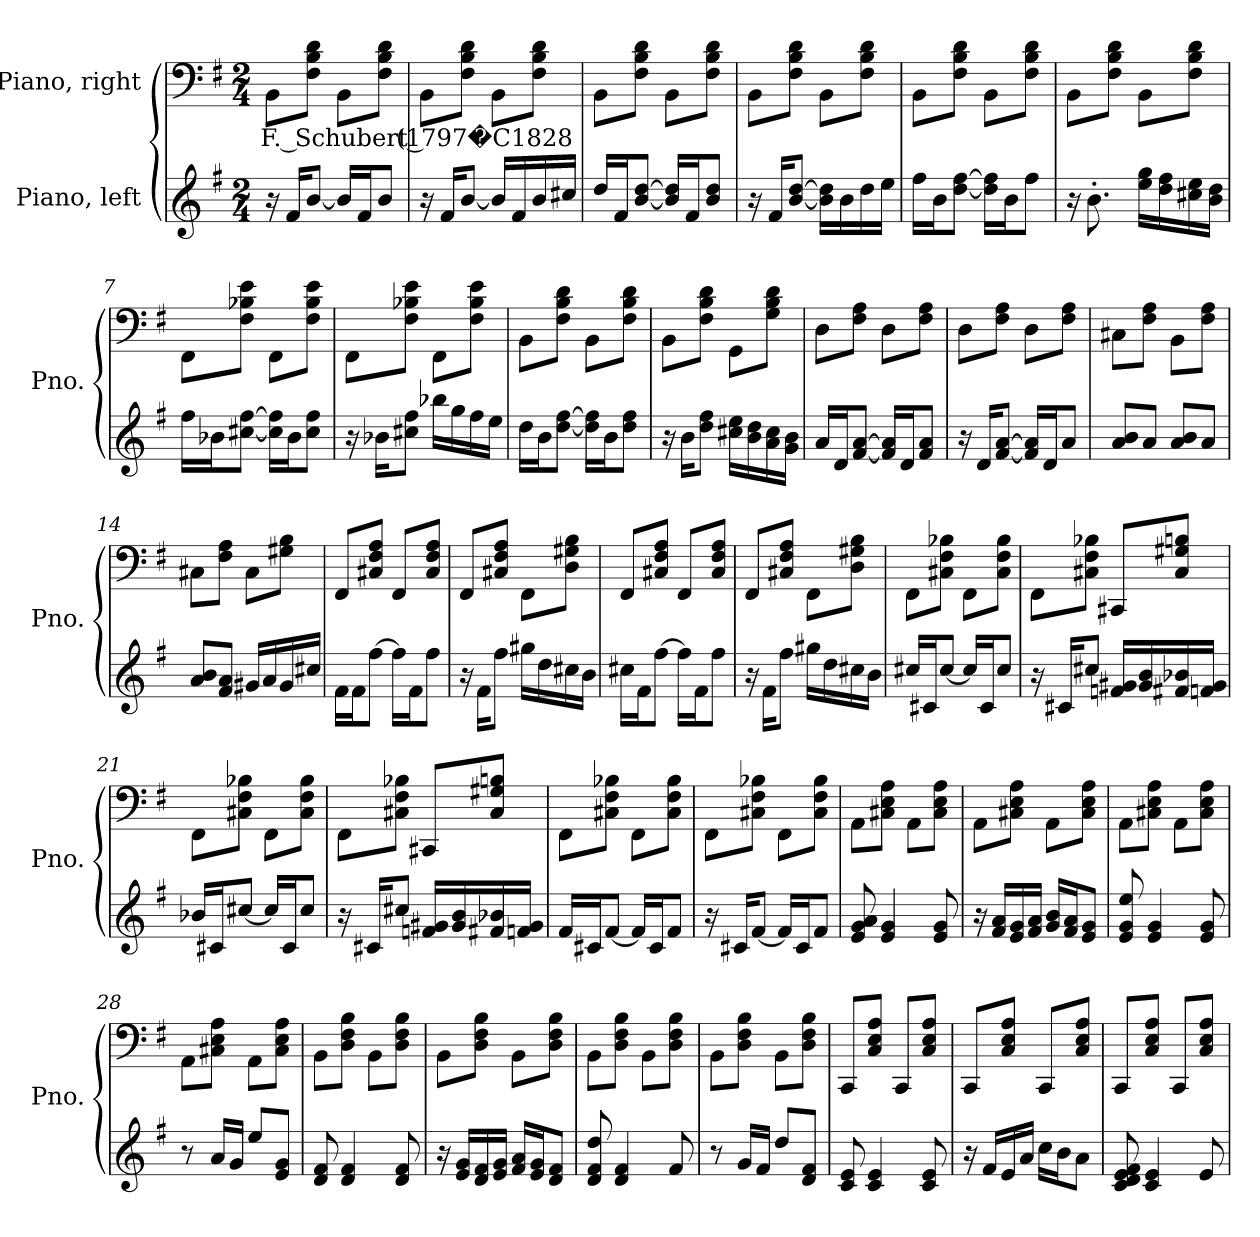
**kern	**kern	**text
*part2	*part1	*part1
*staff2	*staff1	*staff1
*I"Piano, left	*I"Piano, right	*
*I'Pno.	*I'Pno.	*
*clefG2	*clefF4	*
*k[f#]	*k[f#]	*
*M2/4	*M2/4	*
*MM76	*MM76	*
=1	=1	=1
!	!	!LO:LY:b
16r	8BB\L	F. Schubert (1797�C1828
16f#/KL	.	.
[8b/J	8F#\ 8B\ 8d\J	.
16b/LL]	8BB\L	.
16f#/J	.	.
8b/J	8F#\ 8B\ 8d\J	.
=2	=2	=2
16r	8BB\L	.
16f#/KL	.	.
[8b/J	8F#\ 8B\ 8d\J	.
16b/LL]	8BB\L	.
16f#/	.	.
16b/	8F#\ 8B\ 8d\J	.
16cc#X/JJ	.	.
=3	=3	=3
16dd/LL	8BB\L	.
16f#/J	.	.
[8b/ [8dd/J	8F#\ 8B\ 8d\J	.
16b/] 16dd/]LL	8BB\L	.
16f#/J	.	.
8b/ 8dd/J	8F#\ 8B\ 8d\J	.
!!LO:LB:g=z
=4	=4	=4
16r	8BB\L	.
16f#/KL	.	.
[8b/ [8dd/J	8F#\ 8B\ 8d\J	.
16b\] 16dd\]LL	8BB\L	.
16b\	.	.
16dd\	8F#\ 8B\ 8d\J	.
16ee\JJ	.	.
=5	=5	=5
16ff#\LL	8BB\L	.
16b\J	.	.
[8dd\ [8ff#\J	8F#\ 8B\ 8d\J	.
16dd\] 16ff#\]LL	8BB\L	.
16b\J	.	.
8ff#\J	8F#\ 8B\ 8d\J	.
=6	=6	=6
16r	8BB\L	.
8.b'\	.	.
.	8F#\ 8B\ 8d\J	.
16ee\ 16gg\LL	8BB\L	.
16dd\ 16ff#\	.	.
16cc#X\ 16ee\	8F#\ 8B\ 8d\J	.
16b\ 16dd\JJ	.	.
=7	=7	=7
16ff#\LL	8FF#\L	.
16b-X\J	.	.
[8cc#X\ [8ff#\J	8F#\ 8B-X\ 8e\J	.
16cc#\] 16ff#\]LL	8FF#\L	.
16b-\J	.	.
8cc#\ 8ff#\J	8F#\ 8B-\ 8e\J	.
=8	=8	=8
16r	8FF#\L	.
16b-X\KL	.	.
8cc#X\ 8ff#\J	8F#\ 8B-X\ 8e\J	.
16bb-X\LL	8FF#\L	.
16gg\	.	.
16ff#\	8F#\ 8B-\ 8e\J	.
16ee\JJ	.	.
!!LO:LB:g=z
=9	=9	=9
16dd\LL	8BB\L	.
16b\J	.	.
[8dd\ [8ff#\J	8F#\ 8B\ 8d\J	.
16dd\] 16ff#\]LL	8BB\L	.
16b\J	.	.
8dd\ 8ff#\J	8F#\ 8B\ 8d\J	.
=10	=10	=10
16r	8BB\L	.
16b\KL	.	.
8dd\ 8ff#\J	8F#\ 8B\ 8d\J	.
16cc#X\ 16ee\LL	8GG\L	.
16b\ 16dd\	.	.
16a\ 16cc#\	8G\ 8B\ 8d\J	.
16g\ 16b\JJ	.	.
=11	=11	=11
16a/LL	8D\L	.
16d/J	.	.
[8f#/ [8a/J	8F#\ 8A\J	.
16f#/] 16a/]LL	8D\L	.
16d/J	.	.
8f#/ 8a/J	8F#\ 8A\J	.
=12	=12	=12
16r	8D\L	.
16d/KL	.	.
[8f#/ [8a/J	8F#\ 8A\J	.
16f#/] 16a/]LL	8D\L	.
16d/J	.	.
8a/J	8F#\ 8A\J	.
=13	=13	=13
8a/ 8b/L	8C#X\L	.
8a/J	8F#\ 8A\J	.
8a/ 8b/L	8BB\L	.
8a/J	8F#\ 8A\J	.
!!LO:LB:g=z
=14	=14	=14
8a/ 8b/L	8C#X\L	.
8f#/ 8a/J	8F#\ 8A\J	.
16g#X/LL	8C#\L	.
16a/	.	.
16g#/	8G#X\ 8B\J	.
16cc#X/JJ	.	.
=15	=15	=15
16f#\LL	8FF#/L	.
16f#\J	.	.
[8ff#\J	8C#X/ 8F#/ 8A/J	.
16ff#\LL]	8FF#/L	.
16f#\J	.	.
8ff#\J	8C#/ 8F#/ 8A/J	.
=16	=16	=16
16r	8FF#/L	.
16f#\KL	.	.
8ff#\J	8C#X/ 8F#/ 8A/J	.
16gg#X\LL	8FF#\L	.
16dd\	.	.
16cc#X\	8D\ 8G#X\ 8B\J	.
16b\JJ	.	.
=17	=17	=17
16cc#X\LL	8FF#/L	.
16f#\J	.	.
[8ff#\J	8C#X/ 8F#/ 8A/J	.
16ff#\LL]	8FF#/L	.
16f#\J	.	.
8ff#\J	8C#/ 8F#/ 8A/J	.
=18	=18	=18
16r	8FF#/L	.
16f#\KL	.	.
8ff#\J	8C#X/ 8F#/ 8A/J	.
16gg#X\LL	8FF#\L	.
16dd\	.	.
16cc#X\	8D\ 8G#X\ 8B\J	.
16b\JJ	.	.
!!LO:LB:g=z
=19	=19	=19
16cc#X/LL	8FF#\L	.
16c#X/J	.	.
[8cc#/J	8C#X\ 8F#\ 8B-X\J	.
16cc#/LL]	8FF#\L	.
16c#/J	.	.
8cc#/J	8C#\ 8F#\ 8B-\J	.
=20	=20	=20
16r	8FF#\L	.
16c#X/KL	.	.
8cc#X/J	8C#X\ 8F#\ 8B-X\J	.
16fn/ 16g#X/LL	8CC#X/L	.
16g#/ 16b/	.	.
16f#X/ 16b-X/	8C#/ 8G#X/ 8Bn/J	.
16fn/ 16g#/JJ	.	.
=21	=21	=21
16b-X/LL	8FF#\L	.
16c#X/J	.	.
[8cc#X/J	8C#X\ 8F#\ 8B-X\J	.
16cc#/LL]	8FF#\L	.
16c#/J	.	.
8cc#/J	8C#\ 8F#\ 8B-\J	.
!!LO:LB:g=z
=22	=22	=22
16r	8FF#\L	.
16c#X/KL	.	.
8cc#X/J	8C#X\ 8F#\ 8B-X\J	.
16fn/ 16g#X/LL	8CC#X/L	.
16g#/ 16b/	.	.
16f#X/ 16b-X/	8C#/ 8G#X/ 8Bn/J	.
16fn/ 16g#/JJ	.	.
=23	=23	=23
16f#/LL	8FF#\L	.
16c#X/J	.	.
[8f#/J	8C#X\ 8F#\ 8B-X\J	.
16f#/LL]	8FF#\L	.
16c#/J	.	.
8f#/J	8C#\ 8F#\ 8B-\J	.
=24	=24	=24
16r	8FF#\L	.
16c#X/KL	.	.
[8f#/J	8C#X\ 8F#\ 8B-X\J	.
16f#/LL]	8FF#\L	.
16c#/J	.	.
8f#/J	8C#\ 8F#\ 8B-\J	.
=25	=25	=25
8e/ 8g/ 8a/	8AA\L	.
4e/ 4g/	8C#X\ 8E\ 8A\J	.
.	8AA\L	.
8e/ 8g/	8C#\ 8E\ 8A\J	.
=26	=26	=26
16r	8AA\L	.
16f#/ 16a/LL	.	.
16e/ 16g/	8C#X\ 8E\ 8A\J	.
16f#/ 16a/JJ	.	.
16g/ 16b/LL	8AA\L	.
16f#/ 16a/J	.	.
8e/ 8g/J	8C#\ 8E\ 8A\J	.
!!LO:PB:g=z
=27	=27	=27
8e/ 8g/ 8ee/	8AA\L	.
4e/ 4g/	8C#X\ 8E\ 8A\J	.
.	8AA\L	.
8e/ 8g/	8C#\ 8E\ 8A\J	.
=28	=28	=28
8r	8AA\L	.
16a/LL	8C#X\ 8E\ 8A\J	.
16g/JJ	.	.
8ee/L	8AA\L	.
8e/ 8g/J	8C#\ 8E\ 8A\J	.
=29	=29	=29
8d/ 8f#/	8BB\L	.
4d/ 4f#/	8D\ 8F#\ 8B\J	.
.	8BB\L	.
8d/ 8f#/	8D\ 8F#\ 8B\J	.
=30	=30	=30
16r	8BB\L	.
16e/ 16g/LL	.	.
16d/ 16f#/	8D\ 8F#\ 8B\J	.
16e/ 16g/JJ	.	.
16f#/ 16a/LL	8BB\L	.
16e/ 16g/J	.	.
8d/ 8f#/J	8D\ 8F#\ 8B\J	.
=31	=31	=31
8d/ 8f#/ 8dd/	8BB\L	.
4d/ 4f#/	8D\ 8F#\ 8B\J	.
.	8BB\L	.
8f#/	8D\ 8F#\ 8B\J	.
=32	=32	=32
8r	8BB\L	.
16g/LL	8D\ 8F#\ 8B\J	.
16f#/JJ	.	.
8dd/L	8BB\L	.
8d/ 8f#/J	8D\ 8F#\ 8B\J	.
!!LO:LB:g=z
=33	=33	=33
8c/ 8e/	8CC/L	.
4c/ 4e/	8C/ 8E/ 8A/J	.
.	8CC/L	.
8c/ 8e/	8C/ 8E/ 8A/J	.
=34	=34	=34
16r	8CC/L	.
16f#/LL	.	.
16e/	8C/ 8E/ 8A/J	.
16a/JJ	.	.
16cc\LL	8CC/L	.
16b\J	.	.
8a\J	8C/ 8E/ 8A/J	.
=35	=35	=35
8c/ 8d/ 8e/ 8f#/	8CC/L	.
4c/ 4e/	8C/ 8E/ 8A/J	.
.	8CC/L	.
8e/	8C/ 8E/ 8A/J	.
=	=	=
*-	*-	*-
